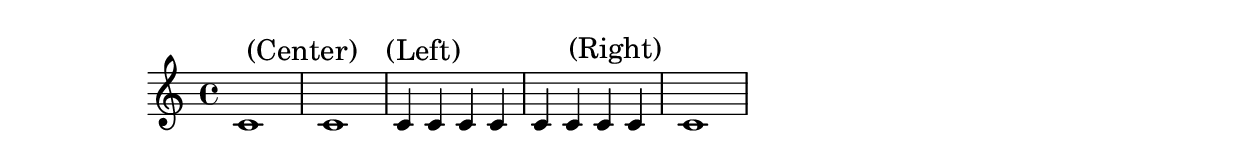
%% Do not edit this file; it is automatically
%% generated from LSR http://lsr.dsi.unimi.it
%% This file is in the public domain.
\version "2.13.10"

\header {
  lsrtags = "text"

  texidoc = "
By default the @code{\\mark} command centers objects over a bar line.
This behavior can be modified to align at right or left.

"
  doctitle = "Aligning objects created with the \\mark command"
} % begin verbatim

\relative c' {
  c1 \mark "(Center)"
  c1
  \once \override Score.RehearsalMark #'self-alignment-X = #LEFT
  \mark "(Left)"
  c4 c c c
  c4 c c c
  \once \override Score.RehearsalMark #'self-alignment-X = #RIGHT
  \mark "(Right)"
  c1
}


